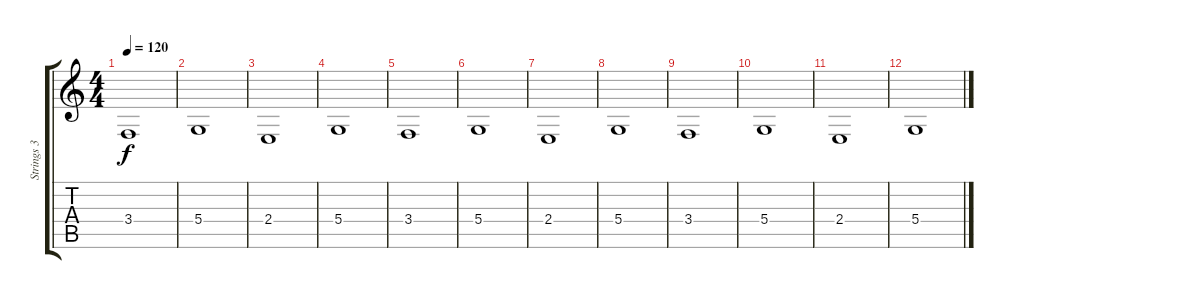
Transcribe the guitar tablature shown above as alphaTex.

\track ("Strings 3" "Strings 3") {instrument stringensemble1}
\staff {score tabs}
\tuning (E4 B3 G3 D3 A2 E2) {hide}
\ts (4 4)
\tempo 120
\clef g2
\ks c
3.4.1{dy f} |
5.4.1 |
2.4.1 |
5.4.1 |
3.4.1 |
5.4.1 |
2.4.1 |
5.4.1 |
3.4.1 |
5.4.1 |
2.4.1 |
5.4.1
